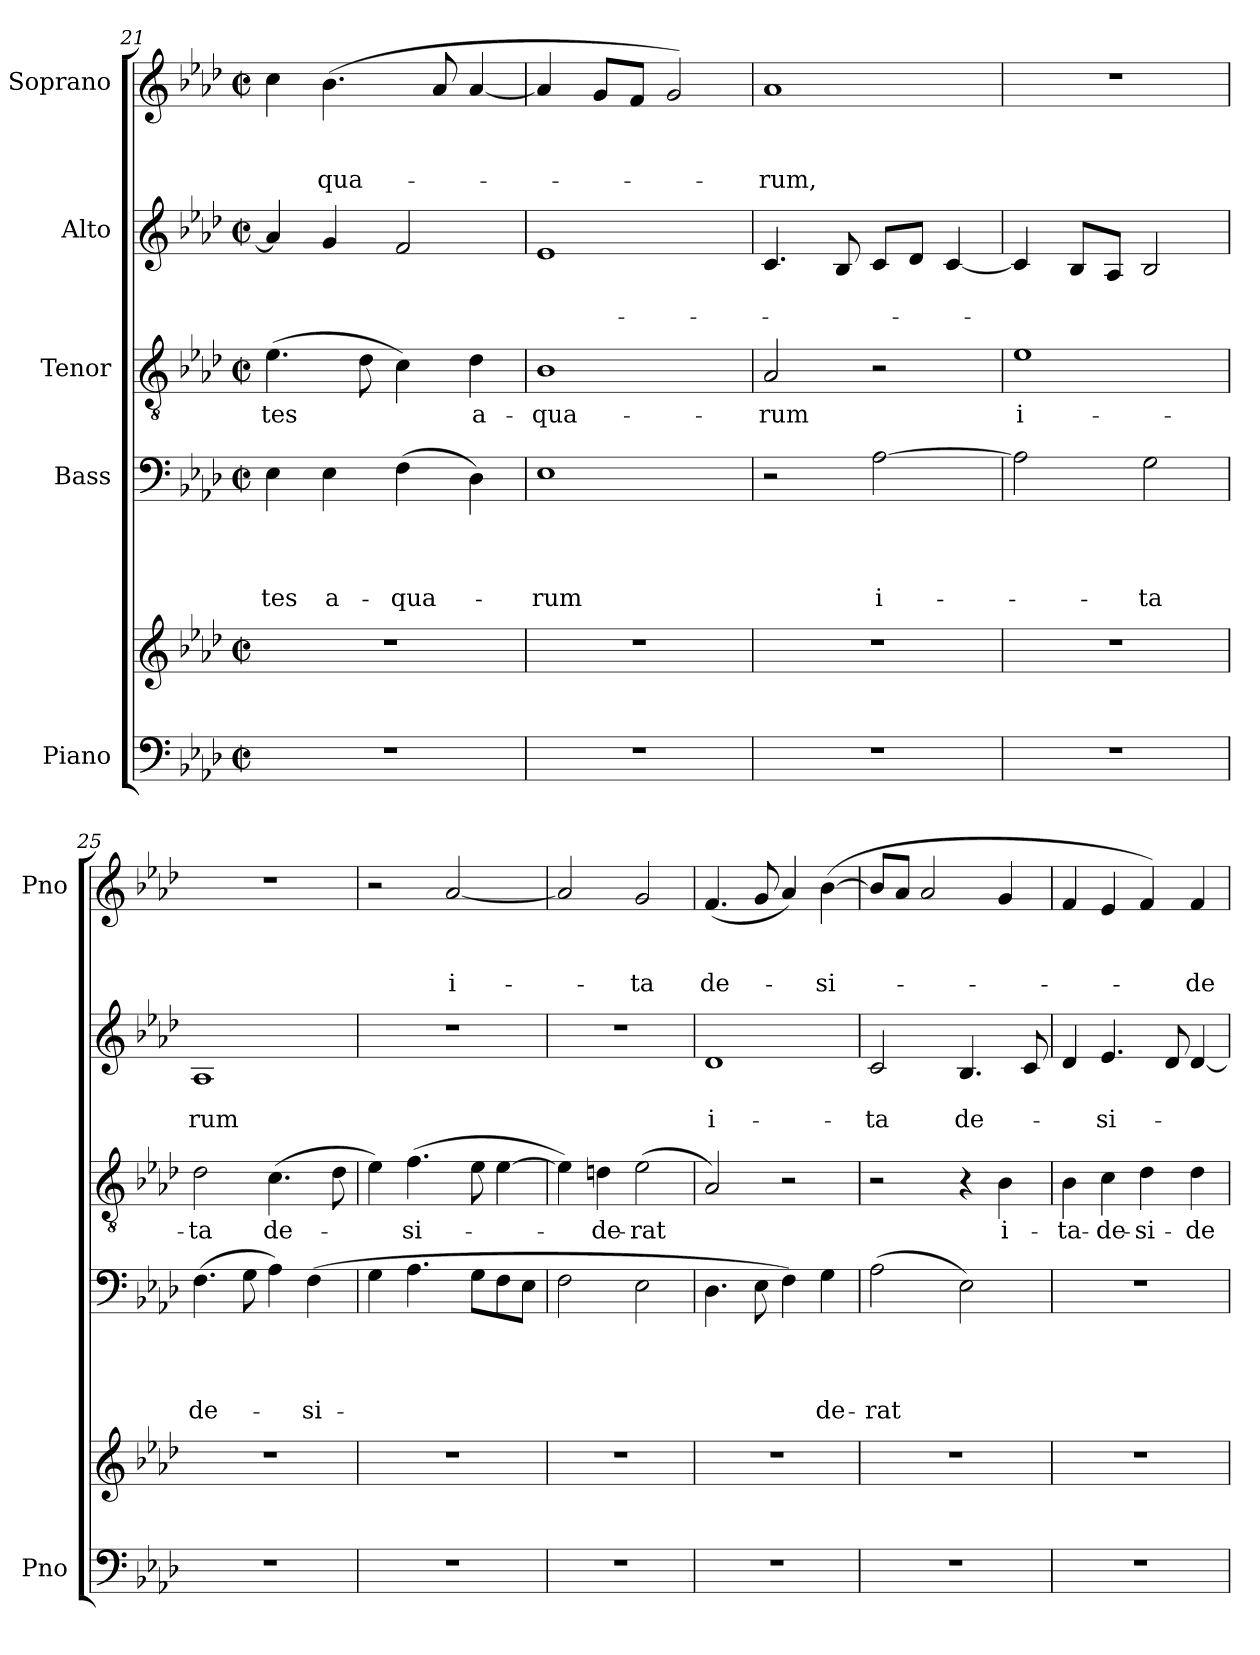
**kern	**kern	**kern	**text	**text	**text	**text	**kern	**text	**kern	**text	**text	**kern	**text	**text	**text
*part5	*part5	*part4	*part4	*part4	*part4	*part4	*part3	*part3	*part2	*part2	*part2	*part1	*part1	*part1	*part1
*staff6	*staff5	*staff4	*staff4	*staff4	*staff4	*staff4	*staff3	*staff3	*staff2	*staff2	*staff2	*staff1	*staff1	*staff1	*staff1
*I"Piano	*	*I"Bass	*	*	*	*	*I"Tenor	*	*I"Alto	*	*	*I"Soprano	*	*	*
*I'Pno	*	*	*	*	*	*	*	*	*	*	*	*I'Pno	*	*	*
*clefF4	*clefG2	*clefF4	*	*	*	*	*clefGv2	*	*clefG2	*	*	*clefG2	*	*	*
*k[b-e-a-d-]	*k[b-e-a-d-]	*k[b-e-a-d-]	*	*	*	*	*k[b-e-a-d-]	*	*k[b-e-a-d-]	*	*	*k[b-e-a-d-]	*	*	*
*A-:	*A-:	*A-:	*	*	*	*	*A-:	*	*A-:	*	*	*A-:	*	*	*
*M2/2	*M2/2	*M2/2	*	*	*	*	*M2/2	*	*M2/2	*	*	*M2/2	*	*	*
*met(c|)	*met(c|)	*met(c|)	*	*	*	*	*met(c|)	*	*met(c|)	*	*	*met(c|)	*	*	*
=21	=21	=21	=21	=21	=21	=21	=21	=21	=21	=21	=21	=21	=21	=21	=21
1r	1r	4E-\	.	.	.	-tes	(4.e-\	-tes	4a-/]	.	.	4cc\	.	.	­
.	.	4E-\	.	.	.	a-	.	.	4g/	.	.	(4.b-\	.	.	qua-
.	.	.	.	.	.	.	8d-\	.	.	.	.	.	.	.	.
.	.	(4F\	.	.	.	-qua-	4c\)	.	2f/	.	-­	.	.	.	.
.	.	.	.	.	.	.	.	.	.	.	.	8a-/	.	.	.
.	.	4D-\)	.	.	.	.	4d-\	a-	.	.	.	[4a-/	.	.	.
=22	=22	=22	=22	=22	=22	=22	=22	=22	=22	=22	=22	=22	=22	=22	=22
1r	1r	1E-	.	.	.	-rum	1B-	-qua-	1e-	.	­-	4a-/]	.	.	.
.	.	.	.	.	.	.	.	.	.	.	.	8g/L	.	.	.
.	.	.	.	.	.	.	.	.	.	.	.	8f/J	.	.	.
.	.	.	.	.	.	.	.	.	.	.	.	2g/)	.	.	.
!!LO:LB:g=z
=23	=23	=23	=23	=23	=23	=23	=23	=23	=23	=23	=23	=23	=23	=23	=23
1r	1r	2r	.	.	.	.	2A-/	-rum	4.c/	.	.	1a-	.	.	-rum,
.	.	.	.	.	.	.	.	.	8B-/	.	-­-	.	.	.	.
.	.	[2A-\	.	.	.	i-	2r	.	8c/L	.	.	.	.	.	.
.	.	.	.	.	.	.	.	.	8d-/J	.	.	.	.	.	.
.	.	.	.	.	.	.	.	.	[4c/	.	.	.	.	.	.
=24	=24	=24	=24	=24	=24	=24	=24	=24	=24	=24	=24	=24	=24	=24	=24
1r	1r	2A-\]	.	.	.	.	1e-	i-	4c/]	.	-­	1r	.	.	.
.	.	.	.	.	.	.	.	.	8B-/L	.	.	.	.	.	.
.	.	.	.	.	.	.	.	.	8A-/J	.	.	.	.	.	.
.	.	2G\	.	.	.	-ta	.	.	2B-/	.	­	.	.	.	.
=25	=25	=25	=25	=25	=25	=25	=25	=25	=25	=25	=25	=25	=25	=25	=25
1r	1r	(4.F\	.	.	.	de-	2d-\	-ta	1A-	.	rum	1r	.	.	.
.	.	8G\	.	.	.	.	.	.	.	.	.	.	.	.	.
.	.	4A-\)	.	.	.	.	(4.c\	de-	.	.	.	.	.	.	.
.	.	(4F\	.	.	.	-si-	.	.	.	.	.	.	.	.	.
.	.	.	.	.	.	.	8d-\	.	.	.	.	.	.	.	.
=26	=26	=26	=26	=26	=26	=26	=26	=26	=26	=26	=26	=26	=26	=26	=26
1r	1r	4G\	.	.	.	-­	4e-\)	-­	1r	.	.	2r	.	.	.
.	.	4.A-\	.	.	.	.	(4.f\	si-	.	.	.	.	.	.	.
.	.	.	.	.	.	.	.	.	.	.	.	[2a-/	.	.	i-
.	.	8G\L	.	.	.	.	8e-\	.	.	.	.	.	.	.	.
.	.	8F\	.	.	.	.	[4e-\	.	.	.	.	.	.	.	.
.	.	8E-\J	.	.	.	.	.	.	.	.	.	.	.	.	.
=27	=27	=27	=27	=27	=27	=27	=27	=27	=27	=27	=27	=27	=27	=27	=27
1r	1r	2F\	.	.	.	.	4e-\])	.	1r	.	.	2a-/]	.	.	.
.	.	.	.	.	.	.	4dn\	-de-	.	.	.	.	.	.	.
.	.	2E-\	.	.	.	.	(2e-\	-rat	.	.	.	2g/	.	.	-ta
=28	=28	=28	=28	=28	=28	=28	=28	=28	=28	=28	=28	=28	=28	=28	=28
1r	1r	4.D-\	.	.	.	.	2A-/)	.	1d-	.	i-	(4.f/	.	.	de-
.	.	8E-\	.	.	.	.	.	.	.	.	.	8g/	.	.	.
.	.	4F\)	.	.	.	.	2r	.	.	.	.	4a-/)	.	.	.
.	.	4G\	.	.	.	de-	.	.	.	.	.	([4b-\	.	.	-si-
!!LO:LB:g=z
=29	=29	=29	=29	=29	=29	=29	=29	=29	=29	=29	=29	=29	=29	=29	=29
1r	1r	(2A-\	.	.	.	-rat	2r	.	2c/	.	-ta	8b-/L]	.	.	.
.	.	.	.	.	.	.	.	.	.	.	.	8a-/J	.	.	.
.	.	.	.	.	.	.	.	.	.	.	.	2a-/	.	.	.
.	.	2E-\)	.	.	.	.	4r	.	4.B-/	.	de-	.	.	.	.
.	.	.	.	.	.	.	4B-\	i-	.	.	.	4g/	.	.	.
.	.	.	.	.	.	.	.	.	8c/	.	.	.	.	.	.
=30	=30	=30	=30	=30	=30	=30	=30	=30	=30	=30	=30	=30	=30	=30	=30
1r	1r	1r	.	.	.	.	4B-\	-ta-	4d-/	.	.	4f/	.	.	.
.	.	.	.	.	.	.	4c\	-de-	4.e-/	.	-si-	4e-/	.	.	.
.	.	.	.	.	.	.	4d-\	-si-	.	.	.	4f/)	.	.	.
.	.	.	.	.	.	.	.	.	8d-/	.	.	.	.	.	.
.	.	.	.	.	.	.	4d-\	-de-	[4d-/	.	.	4f/	.	.	-de-
=	=	=	=	=	=	=	=	=	=	=	=	=	=	=	=
*-	*-	*-	*-	*-	*-	*-	*-	*-	*-	*-	*-	*-	*-	*-	*-
